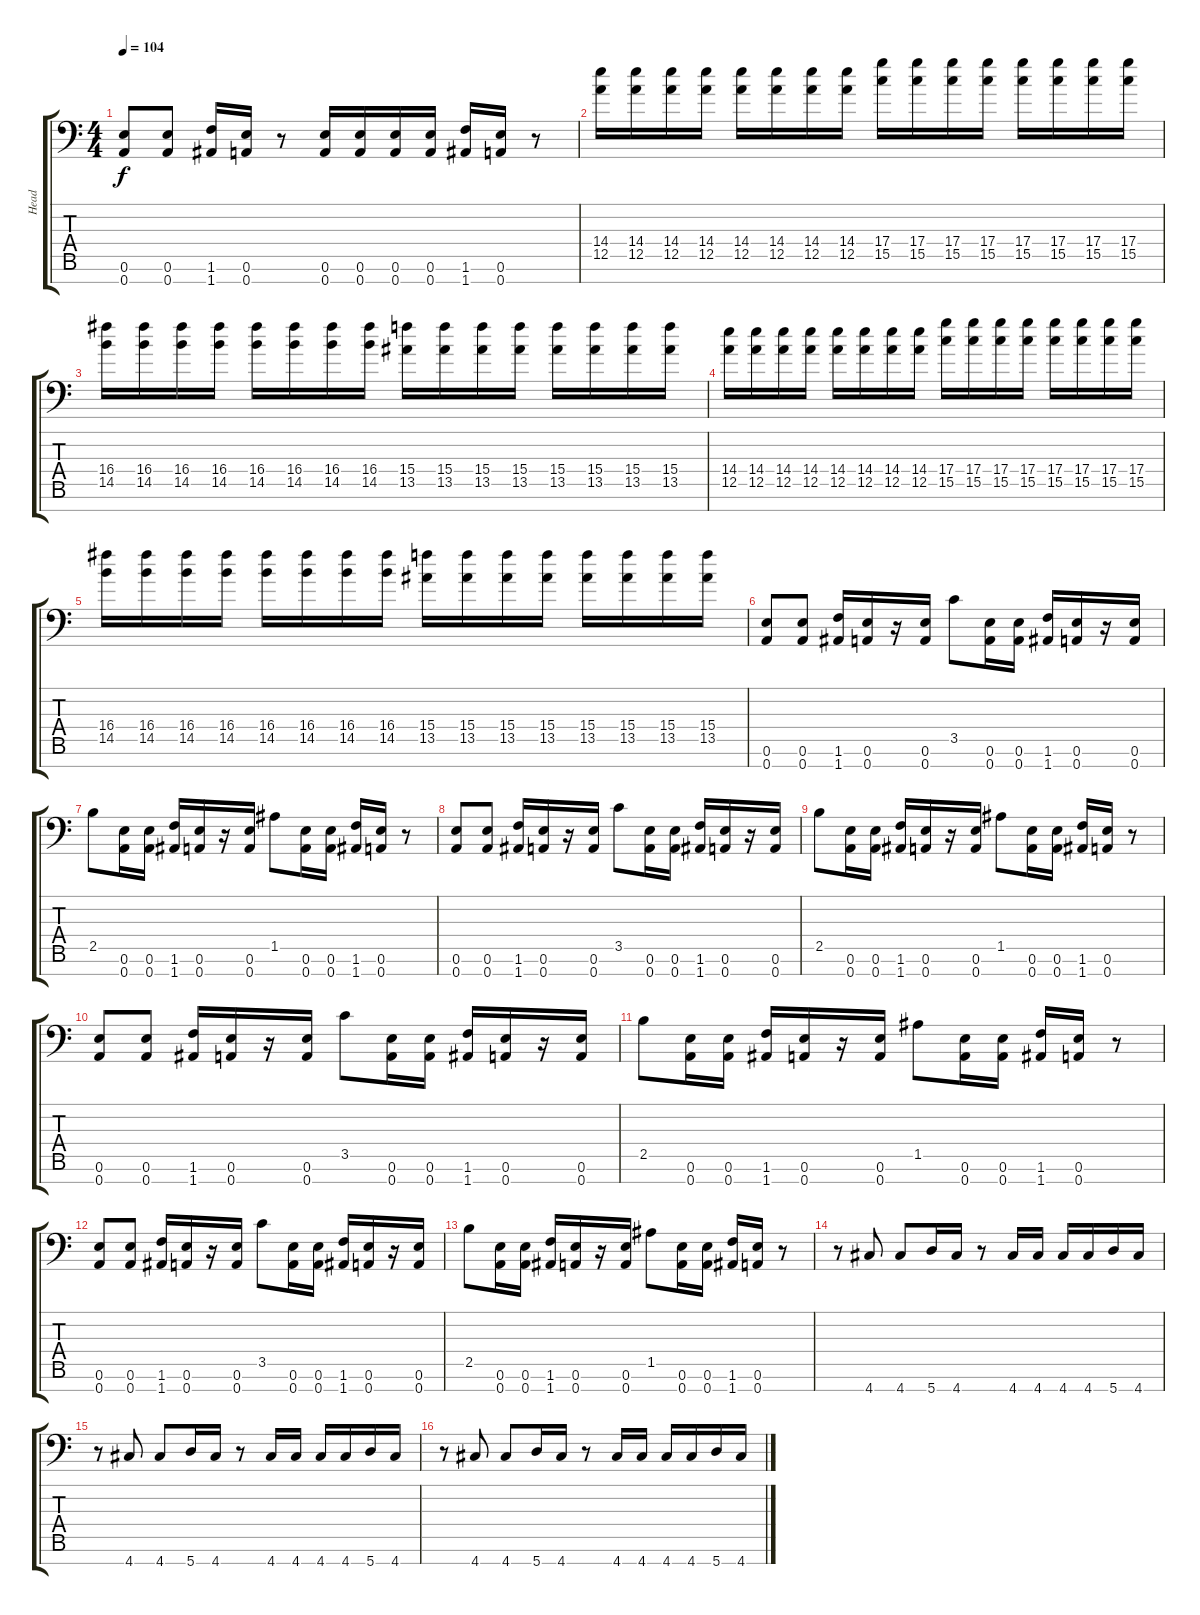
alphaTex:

\track ("Head" "Head") {instrument distortionguitar}
\staff {score tabs}
\tuning (E4 B3 G3 D3 A2 E2 A1) {hide}
\ts (4 4)
\tempo 104
\clef f4
\ks c
(0.6 0.7).8{dy f} (0.6 0.7).8 (1.6 1.7).16 (0.6 0.7).16 r.8 (0.6 0.7).16 (0.6 0.7).16 (0.6 0.7).16 (0.6 0.7).16 (1.6 1.7).16 (0.6 0.7).16 r.8 |
(14.4 12.5).16 (14.4 12.5).16 (14.4 12.5).16 (14.4 12.5).16 (14.4 12.5).16 (14.4 12.5).16 (14.4 12.5).16 (14.4 12.5).16 (17.4 15.5).16 (17.4 15.5).16 (17.4 15.5).16 (17.4 15.5).16 (17.4 15.5).16 (17.4 15.5).16 (17.4 15.5).16 (17.4 15.5).16 |
(16.4 14.5).16 (16.4 14.5).16 (16.4 14.5).16 (16.4 14.5).16 (16.4 14.5).16 (16.4 14.5).16 (16.4 14.5).16 (16.4 14.5).16 (15.4 13.5).16 (15.4 13.5).16 (15.4 13.5).16 (15.4 13.5).16 (15.4 13.5).16 (15.4 13.5).16 (15.4 13.5).16 (15.4 13.5).16 |
(14.4 12.5).16 (14.4 12.5).16 (14.4 12.5).16 (14.4 12.5).16 (14.4 12.5).16 (14.4 12.5).16 (14.4 12.5).16 (14.4 12.5).16 (17.4 15.5).16 (17.4 15.5).16 (17.4 15.5).16 (17.4 15.5).16 (17.4 15.5).16 (17.4 15.5).16 (17.4 15.5).16 (17.4 15.5).16 |
(16.4 14.5).16 (16.4 14.5).16 (16.4 14.5).16 (16.4 14.5).16 (16.4 14.5).16 (16.4 14.5).16 (16.4 14.5).16 (16.4 14.5).16 (15.4 13.5).16 (15.4 13.5).16 (15.4 13.5).16 (15.4 13.5).16 (15.4 13.5).16 (15.4 13.5).16 (15.4 13.5).16 (15.4 13.5).16 |
(0.6 0.7).8 (0.6 0.7).8 (1.6 1.7).16 (0.6 0.7).16 r.16 (0.6 0.7).16 3.5.8 (0.6 0.7).16 (0.6 0.7).16 (1.6 1.7).16 (0.6 0.7).16 r.16 (0.6 0.7).16 |
2.5.8 (0.6 0.7).16 (0.6 0.7).16 (1.6 1.7).16 (0.6 0.7).16 r.16 (0.6 0.7).16 1.5.8 (0.6 0.7).16 (0.6 0.7).16 (1.6 1.7).16 (0.6 0.7).16 r.8 |
(0.6 0.7).8 (0.6 0.7).8 (1.6 1.7).16 (0.6 0.7).16 r.16 (0.6 0.7).16 3.5.8 (0.6 0.7).16 (0.6 0.7).16 (1.6 1.7).16 (0.6 0.7).16 r.16 (0.6 0.7).16 |
2.5.8 (0.6 0.7).16 (0.6 0.7).16 (1.6 1.7).16 (0.6 0.7).16 r.16 (0.6 0.7).16 1.5.8 (0.6 0.7).16 (0.6 0.7).16 (1.6 1.7).16 (0.6 0.7).16 r.8 |
(0.6 0.7).8 (0.6 0.7).8 (1.6 1.7).16 (0.6 0.7).16 r.16 (0.6 0.7).16 3.5.8 (0.6 0.7).16 (0.6 0.7).16 (1.6 1.7).16 (0.6 0.7).16 r.16 (0.6 0.7).16 |
2.5.8 (0.6 0.7).16 (0.6 0.7).16 (1.6 1.7).16 (0.6 0.7).16 r.16 (0.6 0.7).16 1.5.8 (0.6 0.7).16 (0.6 0.7).16 (1.6 1.7).16 (0.6 0.7).16 r.8 |
(0.6 0.7).8 (0.6 0.7).8 (1.6 1.7).16 (0.6 0.7).16 r.16 (0.6 0.7).16 3.5.8 (0.6 0.7).16 (0.6 0.7).16 (1.6 1.7).16 (0.6 0.7).16 r.16 (0.6 0.7).16 |
2.5.8 (0.6 0.7).16 (0.6 0.7).16 (1.6 1.7).16 (0.6 0.7).16 r.16 (0.6 0.7).16 1.5.8 (0.6 0.7).16 (0.6 0.7).16 (1.6 1.7).16 (0.6 0.7).16 r.8 |
r.8{volume 10 instrument electricguitarjazz} 4.7.8 4.7.8 5.7.16 4.7.16 r.8 4.7.16 4.7.16 4.7.16 4.7.16 5.7.16 4.7.16 |
r.8{volume 10 instrument electricguitarjazz} 4.7.8 4.7.8 5.7.16 4.7.16 r.8 4.7.16 4.7.16 4.7.16 4.7.16 5.7.16 4.7.16 |
r.8{volume 10 instrument electricguitarjazz} 4.7.8 4.7.8 5.7.16 4.7.16 r.8 4.7.16 4.7.16 4.7.16 4.7.16 5.7.16 4.7.16
